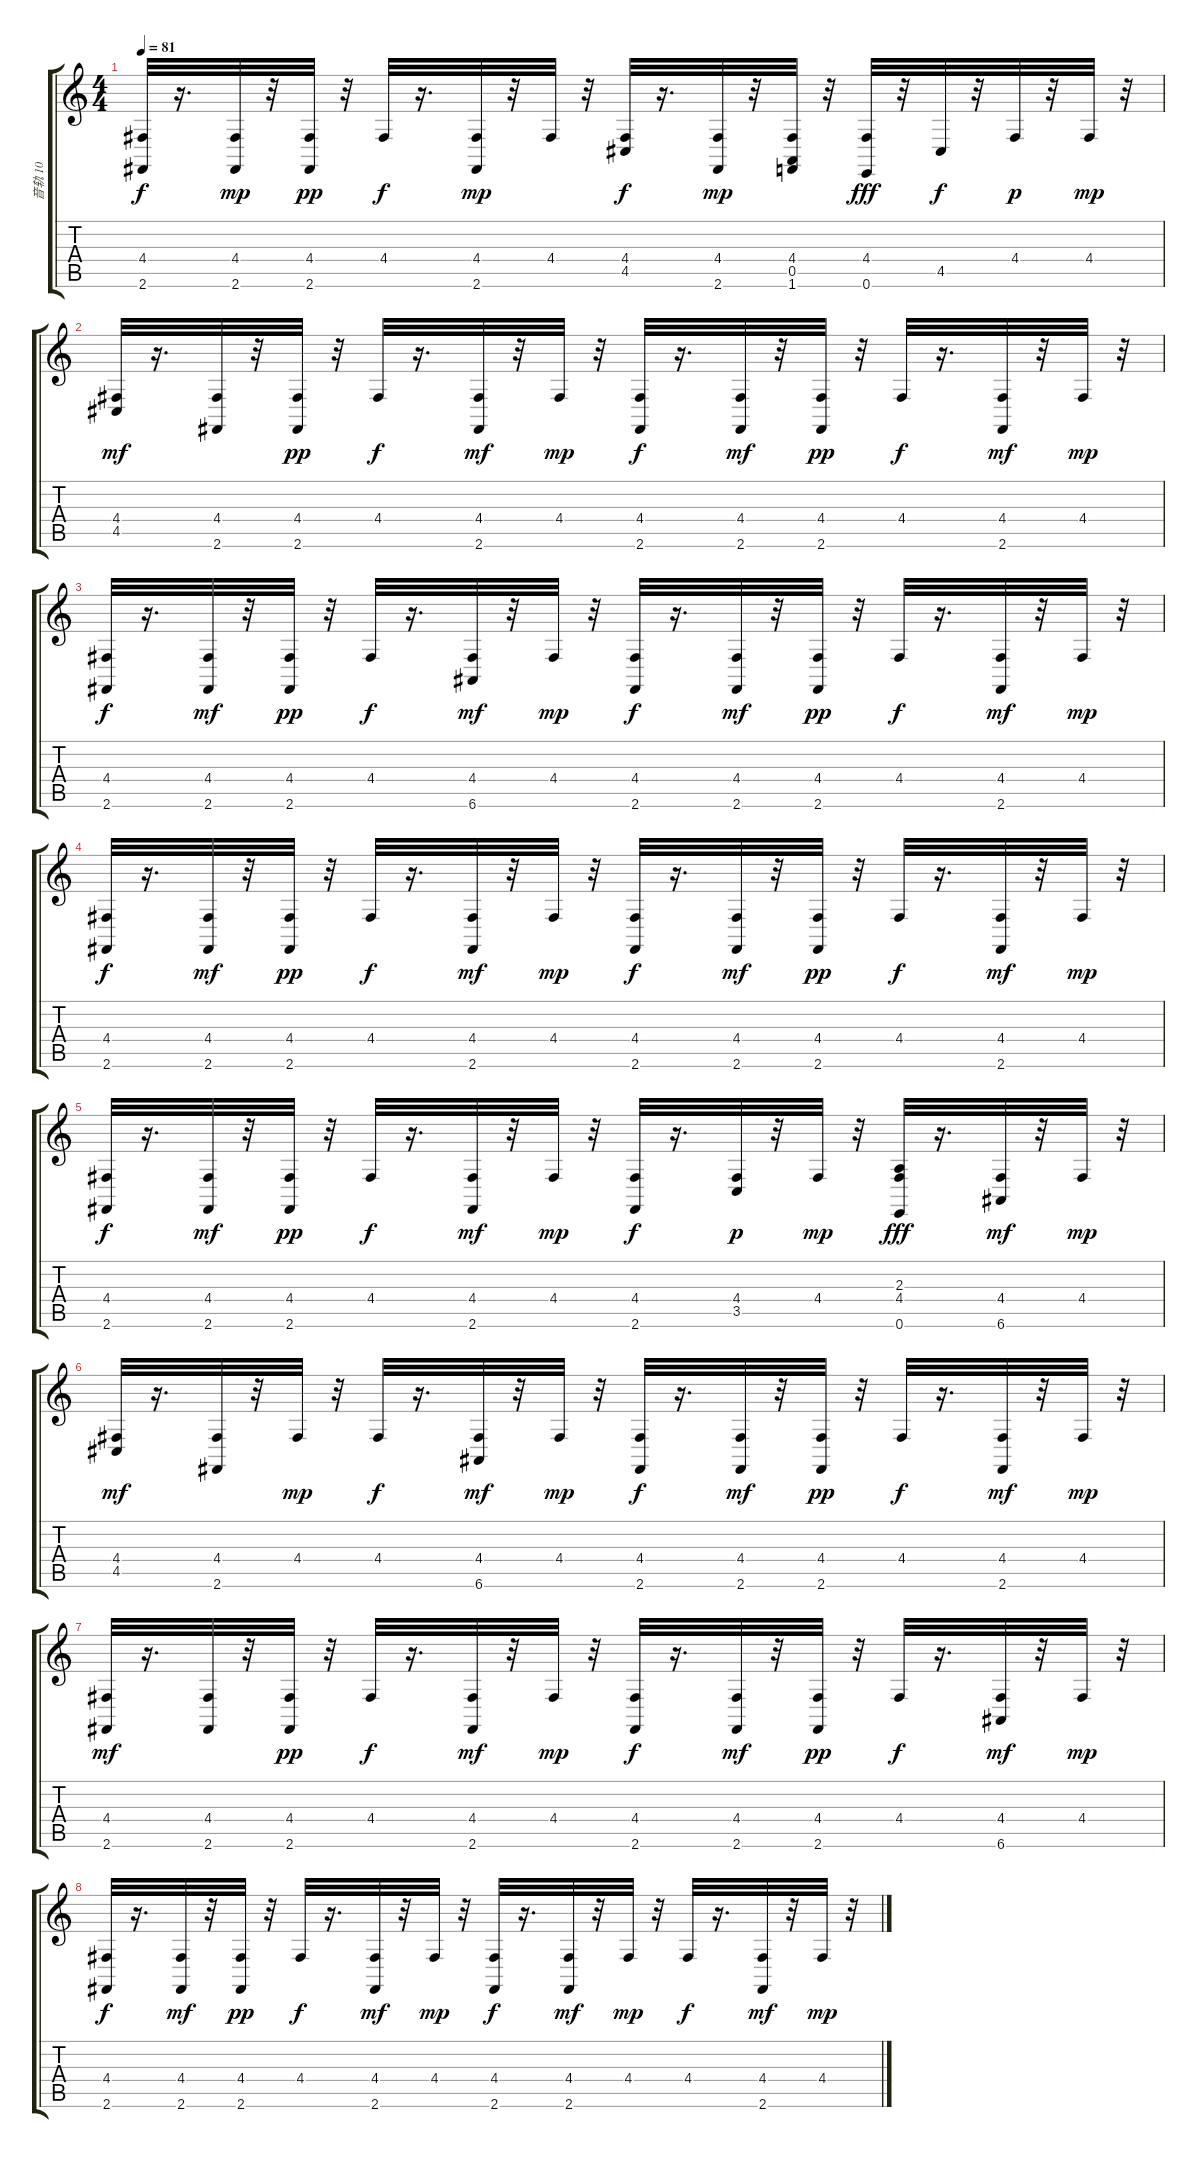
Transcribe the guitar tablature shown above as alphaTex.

\track ("音轨 10" "音轨 10") {instrument acousticgrandpiano}
\staff {score tabs}
\tuning (E4 B3 G3 D3 A2 E2) {hide}
\ts (4 4)
\tempo 81
\clef g2
\ks c
(4.4 2.6).32{dy f} r.16{d} (4.4 2.6).32{dy mp} r.32 (4.4 2.6).32{dy pp} r.32 4.4.32{dy f} r.16{d} (4.4 2.6).32{dy mp} r.32 4.4.32 r.32 (4.4 4.5).32{dy f} r.16{d} (4.4 2.6).32{dy mp} r.32 (4.4 0.5 1.6).32 r.32 (4.4 0.6).32{dy fff} r.32 4.5.32{dy f} r.32 4.4.32{dy p} r.32 4.4.32{dy mp} r.32 |
(4.4 4.5).32{dy mf} r.16{d} (4.4 2.6).32 r.32 (4.4 2.6).32{dy pp} r.32 4.4.32{dy f} r.16{d} (4.4 2.6).32{dy mf} r.32 4.4.32{dy mp} r.32 (4.4 2.6).32{dy f} r.16{d} (4.4 2.6).32{dy mf} r.32 (4.4 2.6).32{dy pp} r.32 4.4.32{dy f} r.16{d} (4.4 2.6).32{dy mf} r.32 4.4.32{dy mp} r.32 |
(4.4 2.6).32{dy f} r.16{d} (4.4 2.6).32{dy mf} r.32 (4.4 2.6).32{dy pp} r.32 4.4.32{dy f} r.16{d} (4.4 6.6).32{dy mf} r.32 4.4.32{dy mp} r.32 (4.4 2.6).32{dy f} r.16{d} (4.4 2.6).32{dy mf} r.32 (4.4 2.6).32{dy pp} r.32 4.4.32{dy f} r.16{d} (4.4 2.6).32{dy mf} r.32 4.4.32{dy mp} r.32 |
(4.4 2.6).32{dy f} r.16{d} (4.4 2.6).32{dy mf} r.32 (4.4 2.6).32{dy pp} r.32 4.4.32{dy f} r.16{d} (4.4 2.6).32{dy mf} r.32 4.4.32{dy mp} r.32 (4.4 2.6).32{dy f} r.16{d} (4.4 2.6).32{dy mf} r.32 (4.4 2.6).32{dy pp} r.32 4.4.32{dy f} r.16{d} (4.4 2.6).32{dy mf} r.32 4.4.32{dy mp} r.32 |
(4.4 2.6).32{dy f} r.16{d} (4.4 2.6).32{dy mf} r.32 (4.4 2.6).32{dy pp} r.32 4.4.32{dy f} r.16{d} (4.4 2.6).32{dy mf} r.32 4.4.32{dy mp} r.32 (4.4 2.6).32{dy f} r.16{d} (4.4 3.5).32{dy p} r.32 4.4.32{dy mp} r.32 (2.3 4.4 0.6).32{dy fff} r.16{d} (4.4 6.6).32{dy mf} r.32 4.4.32{dy mp} r.32 |
(4.4 4.5).32{dy mf} r.16{d} (4.4 2.6).32 r.32 4.4.32{dy mp} r.32 4.4.32{dy f} r.16{d} (4.4 6.6).32{dy mf} r.32 4.4.32{dy mp} r.32 (4.4 2.6).32{dy f} r.16{d} (4.4 2.6).32{dy mf} r.32 (4.4 2.6).32{dy pp} r.32 4.4.32{dy f} r.16{d} (4.4 2.6).32{dy mf} r.32 4.4.32{dy mp} r.32 |
(4.4 2.6).32{dy mf} r.16{d} (4.4 2.6).32 r.32 (4.4 2.6).32{dy pp} r.32 4.4.32{dy f} r.16{d} (4.4 2.6).32{dy mf} r.32 4.4.32{dy mp} r.32 (4.4 2.6).32{dy f} r.16{d} (4.4 2.6).32{dy mf} r.32 (4.4 2.6).32{dy pp} r.32 4.4.32{dy f} r.16{d} (4.4 6.6).32{dy mf} r.32 4.4.32{dy mp} r.32 |
(4.4 2.6).32{dy f} r.16{d} (4.4 2.6).32{dy mf} r.32 (4.4 2.6).32{dy pp} r.32 4.4.32{dy f} r.16{d} (4.4 2.6).32{dy mf} r.32 4.4.32{dy mp} r.32 (4.4 2.6).32{dy f} r.16{d} (4.4 2.6).32{dy mf} r.32 4.4.32{dy mp} r.32 4.4.32{dy f} r.16{d} (4.4 2.6).32{dy mf} r.32 4.4.32{dy mp} r.32
